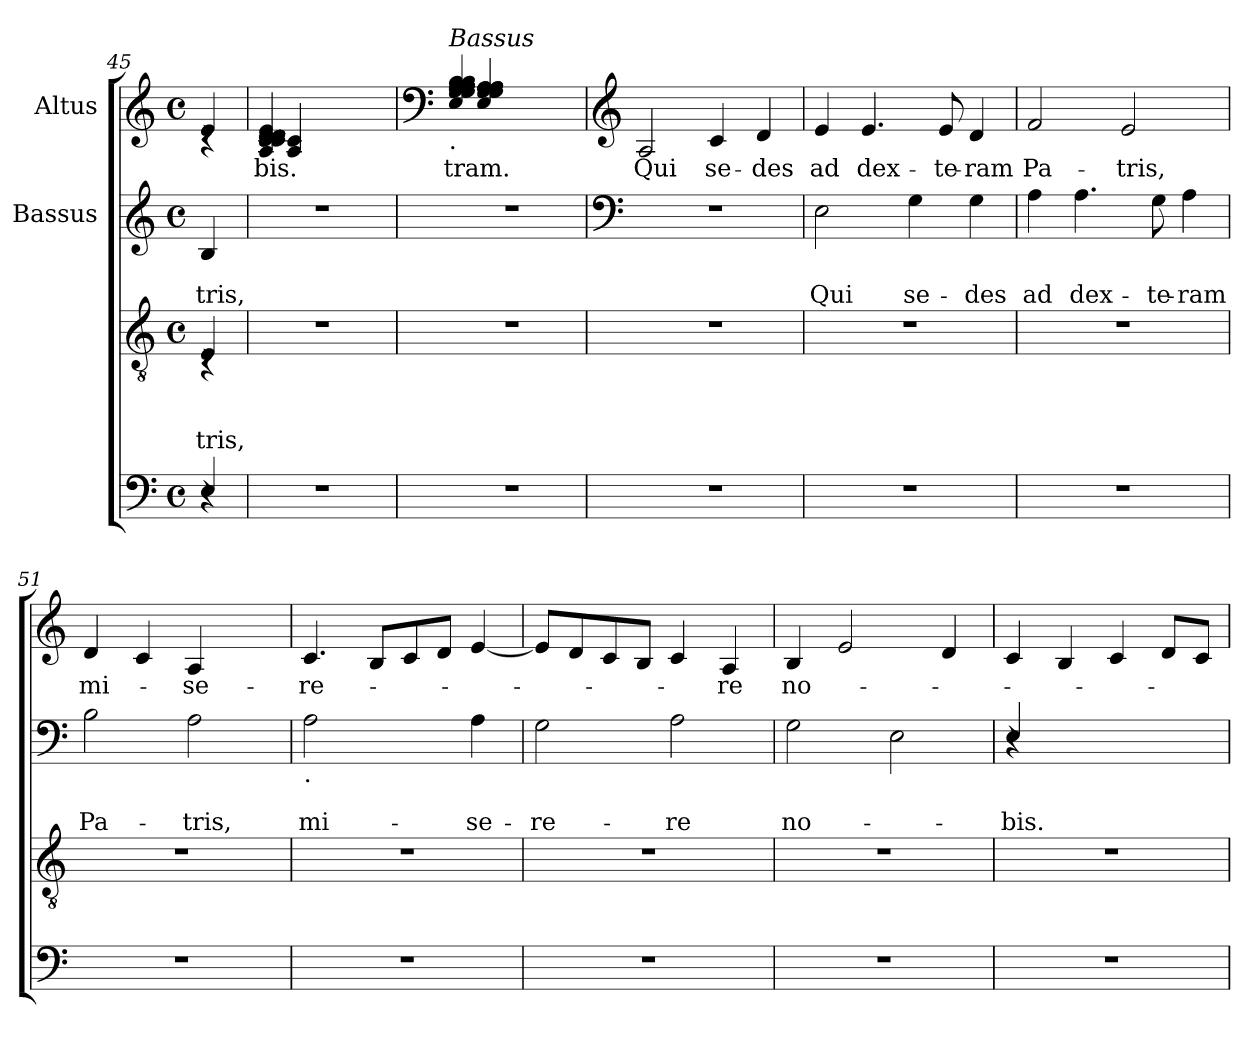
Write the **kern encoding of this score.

**kern	**text	**kern	**text	**text	**text	**kern	**text	**text	**kern	**text
*part4	*part4	*part3	*part3	*part3	*part3	*part2	*part2	*part2	*part1	*part1
*staff4	*staff4	*staff3	*staff3	*staff3	*staff3	*staff2	*staff2	*staff2	*staff1	*staff1
*	*	*	*	*	*	*I"Bassus	*	*	*I"Altus	*
*clefF4	*	*clefGv2	*	*	*	*clefG2	*	*	*clefG2	*
*k[]	*	*k[]	*	*	*	*k[]	*	*	*k[]	*
*C:	*	*C:	*	*	*	*C:	*	*	*C:	*
*M4/4	*	*M4/4	*	*	*	*M4/4	*	*	*M4/4	*
*met(c)	*	*met(c)	*	*	*	*met(c)	*	*	*met(c)	*
=45	=45	=45	=45	=45	=45	=45	=45	=45	=45	=45
!LO:N:head=solid	!	!LO:N:head=solid	!	!	!LO:LY:b	!LO:N:head=solid	!	!LO:LY:b	!LO:N:head=solid	!
*^	*	*^	*	*	*	*	*	*	*^	*
4E/	4rC	.	4E/	4rC	.	.	-tris,	4B/	.	-tris,	4e/	4rc	.
!!LO:PB:g=z	!!
=46	=46	=46	=46	=46	=46	=46	=46	=46	=46	=46	=46	=46	=46
!	!	!	!	!	!	!	!	!	!	!	!	!	!LO:LY:b
!	!	!	!	!	!	!	!	!	!	!	!	!	!LO:LY:b
*v	*v	*	*	*	*	*	*	*	*	*	*	*	*
*	*	*v	*v	*	*	*	*	*	*	*	*	*
1r	.	1r	.	.	.	1r	.	.	4A/ 4c/ 4c/ 4c/ 4d/ 4d/ 4d/ 4d/ 4d/ 4d/ 4d/ 4e/	4A/ 4c/	-bis.
.	.	.	.	.	.	.	.	.	2.ryy	2.ryy	.
!!LO:LB:g=z	!!
=47	=47	=47	=47	=47	=47	=47	=47	=47	=47	=47	=47
*	*	*	*	*	*	*	*	*	*clefF4	*	*
!	!	!	!	!	!	!	!	!	!LO:TX:b:t=.	!	!
!	!	!	!	!	!	!	!	!	!LO:TX:a:i:t=Bassus	!	!
!	!	!	!	!	!	!	!	!	!	!	!LO:LY:b
!	!	!	!	!	!	!	!	!	!	!	!LO:LY:b
1r	.	1r	.	.	.	1r	.	.	4E/ 4G/ 4G/ 4A/ 4A/ 4A/ 4A/ 4A/ 4A/ 4A/ 4B/ 4B/	4E/ 4G/ 4G/ 4A/ 4A/ 4A/ 4A/	-tram.
.	.	.	.	.	.	.	.	.	2.ryy	2.ryy	.
*	*	*	*	*	*	*	*	*	*v	*v	*
!!LO:LB:g=z
=48	=48	=48	=48	=48	=48	=48	=48	=48	=48	=48
*	*	*	*	*	*	*clefF4	*	*	*clefG2	*
*	*	*	*	*	*	*	*	*	*^	*
!	!	!	!	!	!	!	!	!	!LO:TX:a:i:t=meno mosso	!	!
!	!	!	!	!	!	!	!	!	!	!	!LO:LY:b
*	*	*	*	*	*	*	*	*	*v	*v	*
1r	.	1r	.	.	.	1r	.	.	2A/	Qui
!	!	!	!	!	!	!	!	!	!	!LO:LY:b
.	.	.	.	.	.	.	.	.	4c/	se-
!	!	!	!	!	!	!	!	!	!	!LO:LY:b
.	.	.	.	.	.	.	.	.	4d/	-des
=49	=49	=49	=49	=49	=49	=49	=49	=49	=49	=49
!	!	!	!	!	!	!	!	!LO:LY:b	!	!LO:LY:b
1r	.	1r	.	.	.	2E\	.	Qui	4e/	ad
!	!	!	!	!	!	!	!	!	!	!LO:LY:b
.	.	.	.	.	.	.	.	.	4.e/	dex-
!	!	!	!	!	!	!	!	!LO:LY:b	!	!
.	.	.	.	.	.	4G\	.	se-	.	.
!	!	!	!	!	!	!	!	!	!	!LO:LY:b
.	.	.	.	.	.	.	.	.	8e/	-te-
!	!	!	!	!	!	!	!	!LO:LY:b	!	!LO:LY:b
.	.	.	.	.	.	4G\	.	-des	4d/	-ram
=50	=50	=50	=50	=50	=50	=50	=50	=50	=50	=50
!	!	!	!	!	!	!	!	!LO:LY:b	!	!LO:LY:b
1r	.	1r	.	.	.	4A\	.	ad	2f/	Pa-
!	!	!	!	!	!	!	!	!LO:LY:b	!	!
.	.	.	.	.	.	4.A\	.	dex-	.	.
!	!	!	!	!	!	!	!	!	!	!LO:LY:b
.	.	.	.	.	.	.	.	.	2e/	-tris,
!	!	!	!	!	!	!	!	!LO:LY:b	!	!
.	.	.	.	.	.	8G\	.	-te-	.	.
!	!	!	!	!	!	!	!	!LO:LY:b	!	!
.	.	.	.	.	.	4A\	.	-ram	.	.
=51	=51	=51	=51	=51	=51	=51	=51	=51	=51	=51
!	!	!	!	!	!	!	!	!LO:LY:b	!	!LO:LY:b
1r	.	1r	.	.	.	2B\	.	Pa-	4d/	mi-
.	.	.	.	.	.	.	.	.	4c/	.
!	!	!	!	!	!	!	!	!LO:LY:b	!	!LO:LY:b
.	.	.	.	.	.	2A\	.	-tris,	4A/	-se-
.	.	.	.	.	.	.	.	.	4ryy	.
!!LO:LB:g=z
=52	=52	=52	=52	=52	=52	=52	=52	=52	=52	=52
!	!	!	!	!	!	!LO:TX:b:t=.	!	!	!	!
!	!	!	!	!	!	!	!	!LO:LY:b	!	!LO:LY:b
1r	.	1r	.	.	.	2A\	.	mi-	4.c/	-re-
.	.	.	.	.	.	.	.	.	8B/L	.
.	.	.	.	.	.	4ryy	.	.	8c/	.
.	.	.	.	.	.	.	.	.	8d/J	.
!	!	!	!	!	!	!	!	!LO:LY:b	!	!
.	.	.	.	.	.	4A\	.	-se-	[<4e/	.
=53	=53	=53	=53	=53	=53	=53	=53	=53	=53	=53
!	!	!	!	!	!	!	!	!LO:LY:b	!	!
1r	.	1r	.	.	.	2G\	.	-re-	8e/L]	.
.	.	.	.	.	.	.	.	.	8d/	.
.	.	.	.	.	.	.	.	.	8c/	.
.	.	.	.	.	.	.	.	.	8B/J	.
!	!	!	!	!	!	!	!	!LO:LY:b	!	!
.	.	.	.	.	.	2A\	.	-re	4c/	.
!	!	!	!	!	!	!	!	!	!	!LO:LY:b
.	.	.	.	.	.	.	.	.	4A/	-re
=54	=54	=54	=54	=54	=54	=54	=54	=54	=54	=54
!	!	!	!	!	!	!	!	!LO:LY:b	!	!LO:LY:b
1r	.	1r	.	.	.	2G\	.	no-	4B/	no-
.	.	.	.	.	.	.	.	.	2e/	.
.	.	.	.	.	.	2E\	.	.	.	.
.	.	.	.	.	.	.	.	.	4d/	.
=55	=55	=55	=55	=55	=55	=55	=55	=55	=55	=55
!	!	!	!	!	!	!LO:N:head=solid	!	!LO:LY:b	!	!
*	*	*	*	*	*	*^	*	*	*	*
1r	.	1r	.	.	.	4E/	4rC	.	-bis.	4c/	.
.	.	.	.	.	.	2.ryy	2.ryy	.	.	4B/	.
.	.	.	.	.	.	.	.	.	.	4c/	.
.	.	.	.	.	.	.	.	.	.	8d/L	.
.	.	.	.	.	.	.	.	.	.	8c/J	.
*	*	*	*	*	*	*v	*v	*	*	*	*
=	=	=	=	=	=	=	=	=	=	=
*-	*-	*-	*-	*-	*-	*-	*-	*-	*-	*-
